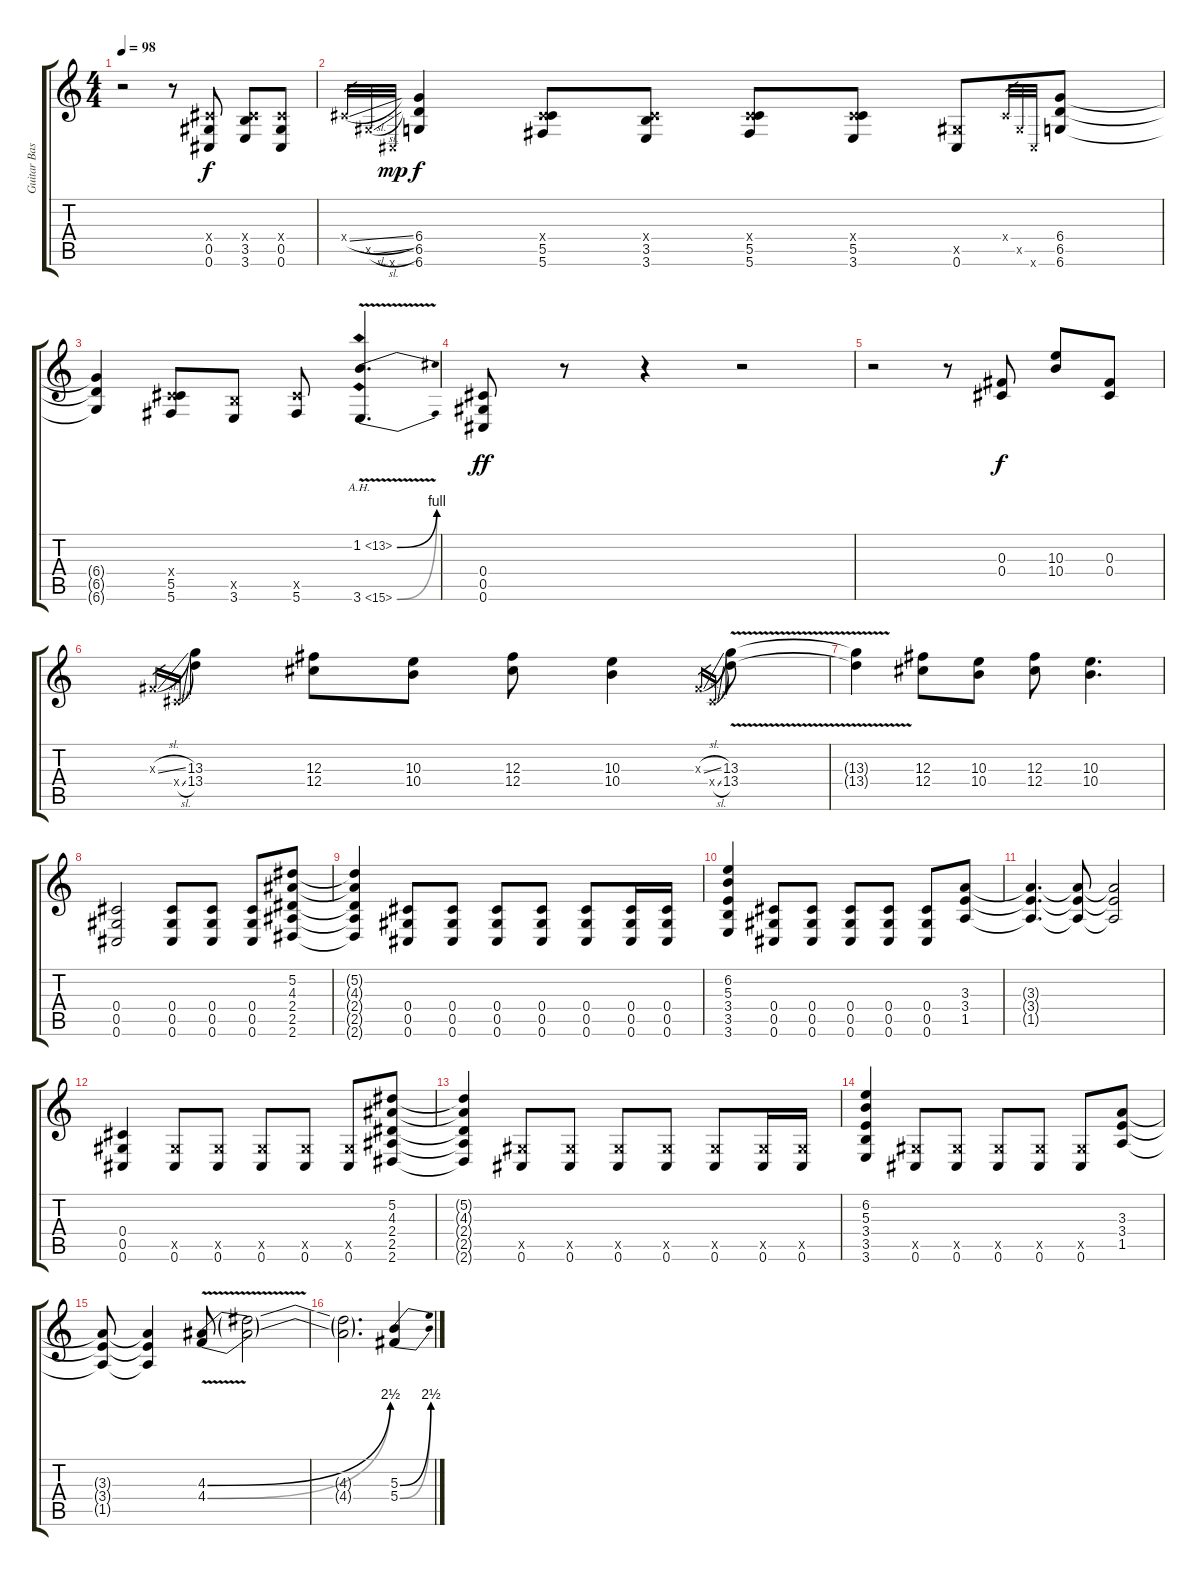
\track ("Guitar Base" "Guitar Bas") {instrument distortionguitar}
\staff {score tabs}
\tuning (Eb4 Bb3 Gb3 Db3 Ab2 Db2) {hide}
\ts (4 4)
\tempo 98
\clef g2
\ks c
r.2{dy f} r.8 (0.4{x} 0.5 0.6).8 (0.4{x} 3.5 3.6).8 (0.4{x} 0.5 0.6).8 |
0.4{sl x}.32{gr} 0.5{sl x}.32{gr} 0.6{x}.32{gr dy mp} (6.4 6.5 6.6).4{dy f} (0.4{x} 5.5 5.6).8 (0.4{x} 3.5 3.6).8 (0.4{x} 5.5 5.6).8 (0.4{x} 5.5 3.6).8 (0.5{x} 0.6).8 0.4{x}.32{gr} 0.5{x}.32{gr} 0.6{x}.32{gr} (6.4 6.5 6.6).8 |
(6.4{t} 6.5{t} 6.6{t}).4 (0.4{x} 5.5 5.6).8 (3.5{x} 3.6).8 (5.5{x} 5.6).8 (1.2{be (bend 0 0 60 4) ah 12} 3.6{be (bend 0 0 60 4) ah 12 v}).4{d} |
(0.4 0.5 0.6).8{dy ff} r.8 r.4 r.2 |
r.2 r.8 (0.3 0.4).8{dy f} (10.3 10.4).8 (0.3 0.4).8 |
0.3{sl x}.16{gr} 0.4{sl x}.16{gr} (13.3 13.4).4 (12.3 12.4).8 (10.3 10.4).8 (12.3 12.4).8 (10.3 10.4).4 0.3{sl x}.16{gr} 0.4{sl x}.16{gr} (13.3{v} 13.4{v}).8 |
(13.3{t} 13.4{t}).4 (12.3 12.4).8 (10.3 10.4).8 (12.3 12.4).8 (10.3 10.4).4{d} |
(0.4 0.5 0.6).2 (0.4 0.5 0.6).8 (0.4 0.5 0.6).8 (0.4 0.5 0.6).8 (5.2 4.3 2.4 2.5 2.6).8 |
(5.2{t} 4.3{t} 2.4{t} 2.5{t} 2.6{t}).4 (0.4 0.5 0.6).8 (0.4 0.5 0.6).8 (0.4 0.5 0.6).8 (0.4 0.5 0.6).8 (0.4 0.5 0.6).8 (0.4 0.5 0.6).16 (0.4 0.5 0.6).16 |
(6.2 5.3 3.4 3.5 3.6).4 (0.4 0.5 0.6).8 (0.4 0.5 0.6).8 (0.4 0.5 0.6).8 (0.4 0.5 0.6).8 (0.4 0.5 0.6).8 (3.3 3.4 1.5).8 |
(3.3{t} 3.4{t} 1.5{t}).4{d} (3.3{t} 3.4{t} 1.5{t}).8 (3.3{t} 3.4{t} 1.5{t}).2 |
(0.4 0.5 0.6).4 (0.5{x} 0.6).8 (0.5{x} 0.6).8 (0.5{x} 0.6).8 (0.5{x} 0.6).8 (0.5{x} 0.6).8 (5.2 4.3 2.4 2.5 2.6).8 |
(5.2{t} 4.3{t} 2.4{t} 2.5{t} 2.6{t}).4 (0.5{x} 0.6).8 (0.5{x} 0.6).8 (0.5{x} 0.6).8 (0.5{x} 0.6).8 (0.5{x} 0.6).8 (0.5{x} 0.6).16 (0.5{x} 0.6).16 |
(6.2 5.3 3.4 3.5 3.6).4 (0.5{x} 0.6).8 (0.5{x} 0.6).8 (0.5{x} 0.6).8 (0.5{x} 0.6).8 (0.5{x} 0.6).8 (3.3 3.4 1.5).8 |
(3.3{t} 3.4{t} 1.5{t}).8 (3.3{t} 3.4{t} 1.5{t}).4 (4.3{be (bend 0 0 60 10) v} 4.4{be (bend 0 0 60 10) v}).8 (4.3{t} 4.4{t}).2 |
(4.3{t} 4.4{t}).2{d} (5.3{be (bend 0 0 60 10)} 5.4{be (bend 0 0 60 10)}).4
